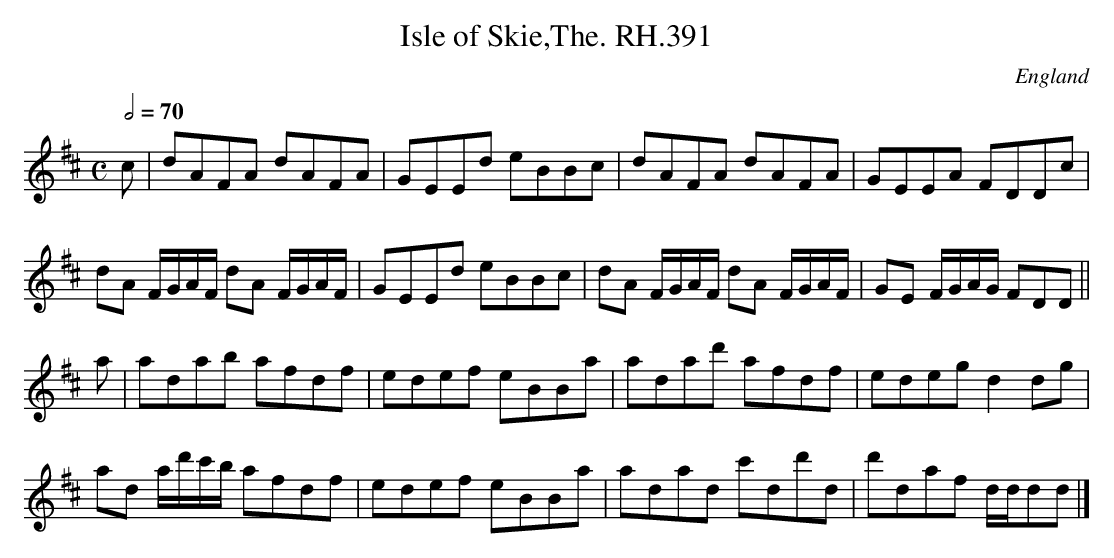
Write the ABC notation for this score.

X:1
T:Isle of Skie,The. RH.391
L:1/8
M:C
O:England
Q:2/4=70
K:D
c|dAFA dAFA|GEEd eBBc|dAFA dAFA|GEEA FDDc|!
dA F/G/A/F/ dA F/G/A/F/|GEEd eBBc|\
dA F/G/A/F/ dA F/G/A/F/|GE F/G/A/G/ FDD||!
a|adab afdf|edef eBBa|adad' afdf|edeg d2dg|!
ad a/d'/c'/b/ afdf|edef eBBa|\
adad c'dd'd|d'daf d/d/dd|]
